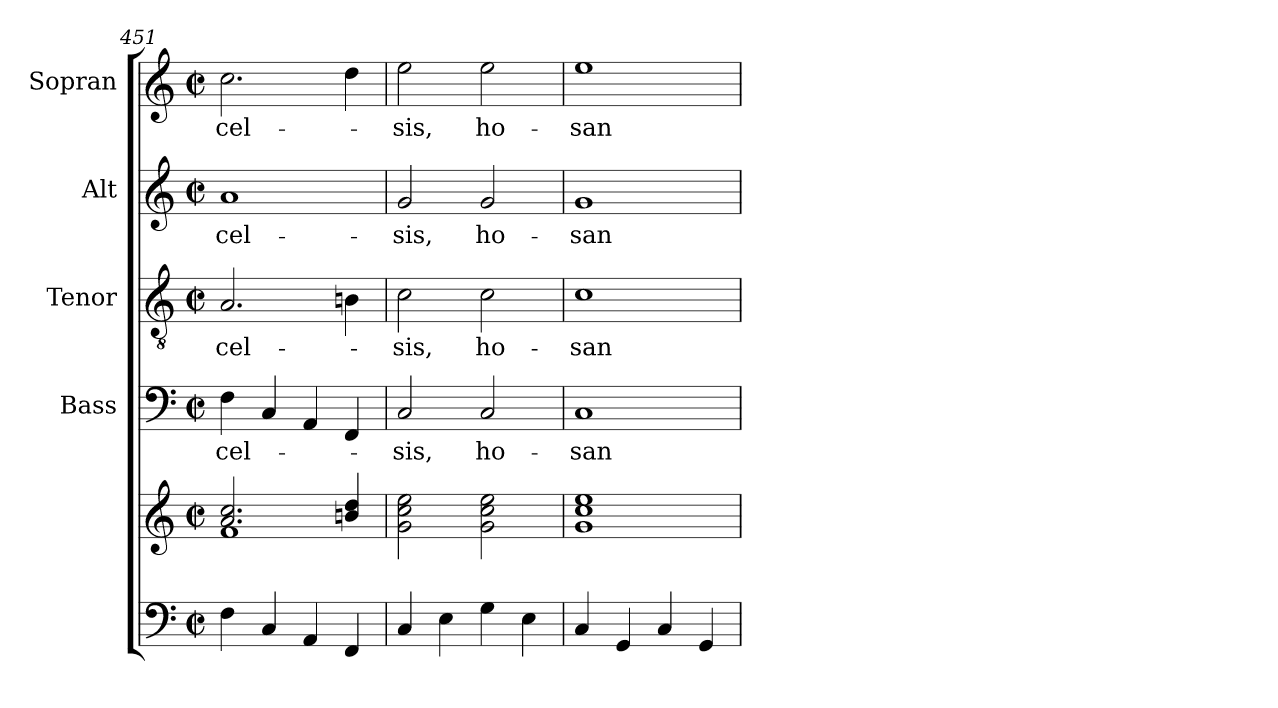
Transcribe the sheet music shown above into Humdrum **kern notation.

**kern	**kern	**kern	**text	**kern	**text	**kern	**text	**kern	**text
*part5	*part5	*part4	*part4	*part3	*part3	*part2	*part2	*part1	*part1
*staff6	*staff5	*staff4	*staff4	*staff3	*staff3	*staff2	*staff2	*staff1	*staff1
*	*	*I"Bass	*	*I"Tenor	*	*I"Alt	*	*I"Sopran	*
*	*	*I'B.	*	*I'T.	*	*I'A.	*	*I'S.	*
!!LO:PB:g=z
*clefF4	*clefG2	*clefF4	*	*clefGv2	*	*clefG2	*	*clefG2	*
*k[]	*k[]	*k[]	*	*k[]	*	*k[]	*	*k[]	*
*C:	*C:	*C:	*	*C:	*	*C:	*	*C:	*
*M2/2	*M2/2	*M2/2	*	*M2/2	*	*M2/2	*	*M2/2	*
*met(c|)	*met(c|)	*met(c|)	*	*met(c|)	*	*met(c|)	*	*met(c|)	*
=451	=451	=451	=451	=451	=451	=451	=451	=451	=451
*	*^	*	*	*	*	*	*	*	*
!	!	!	!	!LO:LY:b	!	!LO:LY:b	!	!LO:LY:b	!	!LO:LY:b
4F\	2.a/ 2.cc/	1f	4F\	-cel-	2.A/	-cel-	1a	-cel-	2.cc\	-cel-
4C/	.	.	4C/	.	.	.	.	.	.	.
4AA/	.	.	4AA/	.	.	.	.	.	.	.
4FF/	4bn/ 4dd/	.	4FF/	.	4Bn\	.	.	.	4dd\	.
*	*v	*v	*	*	*	*	*	*	*	*
=452	=452	=452	=452	=452	=452	=452	=452	=452	=452
!	!	!	!LO:LY:b	!	!LO:LY:b	!	!LO:LY:b	!	!LO:LY:b
4C/	2g\ 2cc\ 2ee\	2C/	-sis,	2c\	-sis,	2g/	-sis,	2ee\	-sis,
4E\	.	.	.	.	.	.	.	.	.
!	!	!	!LO:LY:b	!	!LO:LY:b	!	!LO:LY:b	!	!LO:LY:b
4G\	2g\ 2cc\ 2ee\	2C/	ho-	2c\	ho-	2g/	ho-	2ee\	ho-
4E\	.	.	.	.	.	.	.	.	.
=453	=453	=453	=453	=453	=453	=453	=453	=453	=453
!	!	!	!LO:LY:b	!	!LO:LY:b	!	!LO:LY:b	!	!LO:LY:b
4C/	1g 1cc 1ee	1C	-san-	1c	-san-	1g	-san-	1ee	-san-
4GG/	.	.	.	.	.	.	.	.	.
4C/	.	.	.	.	.	.	.	.	.
4GG/	.	.	.	.	.	.	.	.	.
=	=	=	=	=	=	=	=	=	=
*-	*-	*-	*-	*-	*-	*-	*-	*-	*-
